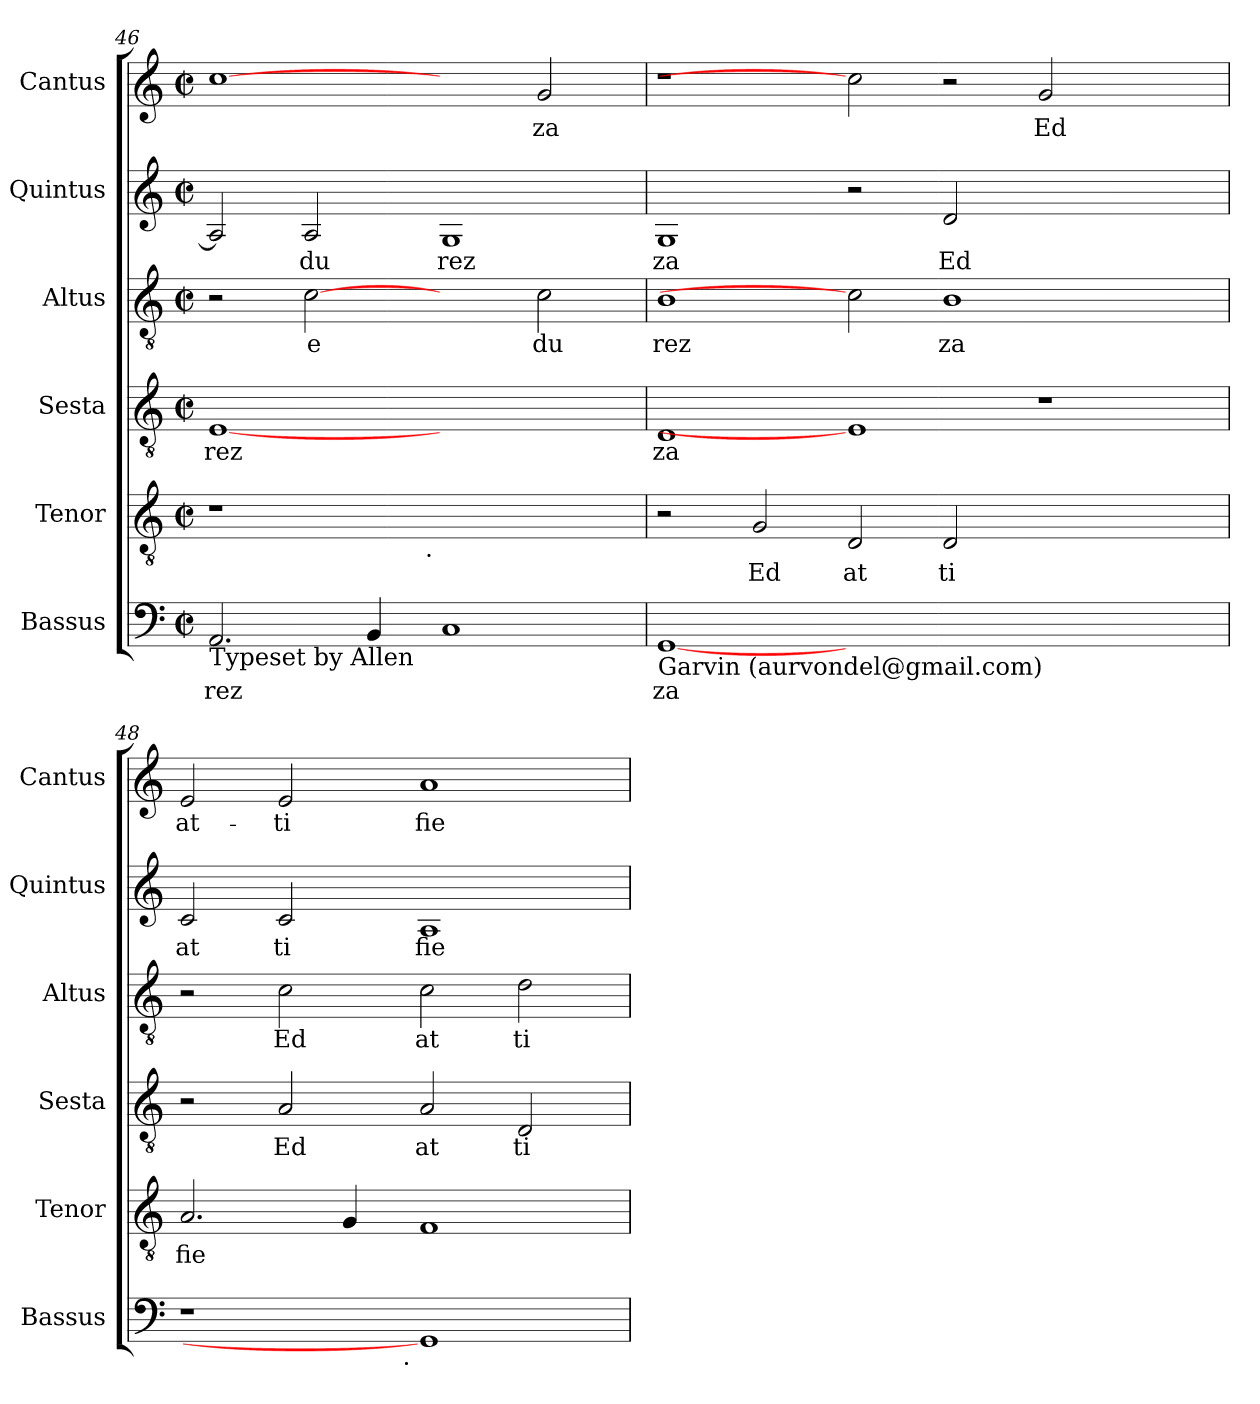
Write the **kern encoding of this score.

**kern	**text	**kern	**text	**kern	**text	**kern	**text	**kern	**text	**kern	**text
*part6	*part6	*part5	*part5	*part4	*part4	*part3	*part3	*part2	*part2	*part1	*part1
*staff6	*staff6	*staff5	*staff5	*staff4	*staff4	*staff3	*staff3	*staff2	*staff2	*staff1	*staff1
*I"Bassus	*	*I"Tenor	*	*I"Sesta	*	*I"Altus	*	*I"Quintus	*	*I"Cantus	*
*I'Bassus	*	*I'Tenor	*	*I'Sesta	*	*I'Altus	*	*I'Quintus	*	*I'Cantus	*
*clefF4	*	*clefGv2	*	*clefGv2	*	*clefGv2	*	*clefG2	*	*clefG2	*
*k[]	*	*k[]	*	*k[]	*	*k[]	*	*k[]	*	*k[]	*
*C:	*	*C:	*	*C:	*	*C:	*	*C:	*	*C:	*
*M2/2	*	*M2/2	*	*M2/2	*	*M2/2	*	*M2/2	*	*M2/2	*
*met(c|)	*	*met(c|)	*	*met(c|)	*	*met(c|)	*	*met(c|)	*	*met(c|)	*
=46	=46	=46	=46	=46	=46	=46	=46	=46	=46	=46	=46
!LO:TX:b:t=Typeset by Allen	!	!	!	!	!	!	!	!	!	!	!
!	!LO:LY:b	!	!	!	!LO:LY:b:cj	!	!	!	!LO:LY:b:cj	!	!LO:LY:b:cj
*	*	*^	*	*	*	*	*	*	*	*	*
2.AA/	rez	1r	2ryy	.	[1E	rez	2r	.	2A/]	.	[1cc	--
!	!	!	!	!	!	!	!	!LO:LY:b:cj	!	!LO:LY:b:cj	!	!
.	.	.	4...ryy	.	.	.	[2c	e	2A/	du	.	.
!	!LO:LY:b	!	!	!	!	!	!	!	!	!	!	!
4BB/	.	.	.	.	.	.	.	.	.	.	.	.
!	!	!	!LO:TX:b:t=.	!	!	!	!	!	!	!	!	!
.	.	.	1ryy	.	.	.	.	.	.	.	.	.
!	!LO:LY:b	!	!	!	!	!	!	!	!	!LO:LY:b:cj	!	!
1C	.	1ryy	.	.	1ryy	.	2ryy	.	1G	rez	2ryy	.
!	!	!	!	!	!	!	!	!LO:LY:b:cj	!	!	!	!LO:LY:b:cj
.	.	.	.	.	.	.	2c\	du	.	.	2g/	-za
.	.	.	32ryy	.	.	.	.	.	.	.	.	.
=47	=47	=47	=47	=47	=47	=47	=47	=47	=47	=47	=47	=47
!LO:TX:b:t=Garvin (aurvondel@gmail.com)	!	!	!	!	!	!	!	!	!	!	!	!
!	!LO:LY:b	!	!	!	!	!LO:LY:b:cj	!	!LO:LY:b:cj	!	!LO:LY:b:cj	!	!
*	*	*v	*v	*	*	*	*	*	*	*	*	*
[1GG	za	2r	.	1D	za	1B	rez	1G	za	1r	.
!	!	!	!LO:LY:b:cj	!	!	!	!	!	!	!	!
.	.	2G/	Ed	.	.	.	.	.	.	.	.
!	!	!	!LO:LY:b:cj	!	!	!	!	!	!	!	!
0ryy	.	2D/	at	1E]	.	2c]	.	2r	.	2cc]	.
!	!	!	!LO:LY:b:cj	!	!	!	!LO:LY:b:cj	!	!LO:LY:b:cj	!	!
.	.	2D/	ti	.	.	1B	za	2d/	Ed	2r	.
!	!	!	!	!	!	!	!	!	!	!	!LO:LY:b:cj
.	.	1ryy	.	1r	.	.	.	1ryy	.	2g/	Ed
.	.	.	.	.	.	2ryy	.	.	.	2ryy	.
=48	=48	=48	=48	=48	=48	=48	=48	=48	=48	=48	=48
!LO:TX:b:t=(ver.	!	!	!	!	!	!	!	!	!	!	!
!	!	!	!LO:LY:b:cj	!	!	!	!	!	!LO:LY:b:cj	!	!LO:LY:b:cj
*^	*	*	*	*	*	*	*	*	*	*	*
1r	2ryy	.	2.A/	fie	2r	.	2r	.	2c/	at	2e/	at-
!	!	!	!	!	!	!LO:LY:b:cj	!	!LO:LY:b:cj	!	!LO:LY:b:cj	!	!LO:LY:b:cj
.	4...ryy	.	.	.	2A/	Ed	2c\	Ed	2c/	ti	2e/	-ti
!	!	!	!	!LO:LY:b:cj	!	!	!	!	!	!	!	!
.	.	.	4G/	.	.	.	.	.	.	.	.	.
!	!LO:TX:b:t=.	!	!	!	!	!	!	!	!	!	!	!
.	1ryy	.	.	.	.	.	.	.	.	.	.	.
!	!	!	!	!LO:LY:b:cj	!	!LO:LY:b:cj	!	!LO:LY:b:cj	!	!LO:LY:b:cj	!	!LO:LY:b:cj
1GG]	.	.	1F	.	2A/	at	2c\	at	1A	fie	1a	fie-
!	!	!	!	!	!	!LO:LY:b:cj	!	!LO:LY:b:cj	!	!	!	!
.	.	.	.	.	2D/	ti	2d\	ti	.	.	.	.
.	32ryy	.	.	.	.	.	.	.	.	.	.	.
*v	*v	*	*	*	*	*	*	*	*	*	*	*
=	=	=	=	=	=	=	=	=	=	=	=
*-	*-	*-	*-	*-	*-	*-	*-	*-	*-	*-	*-
